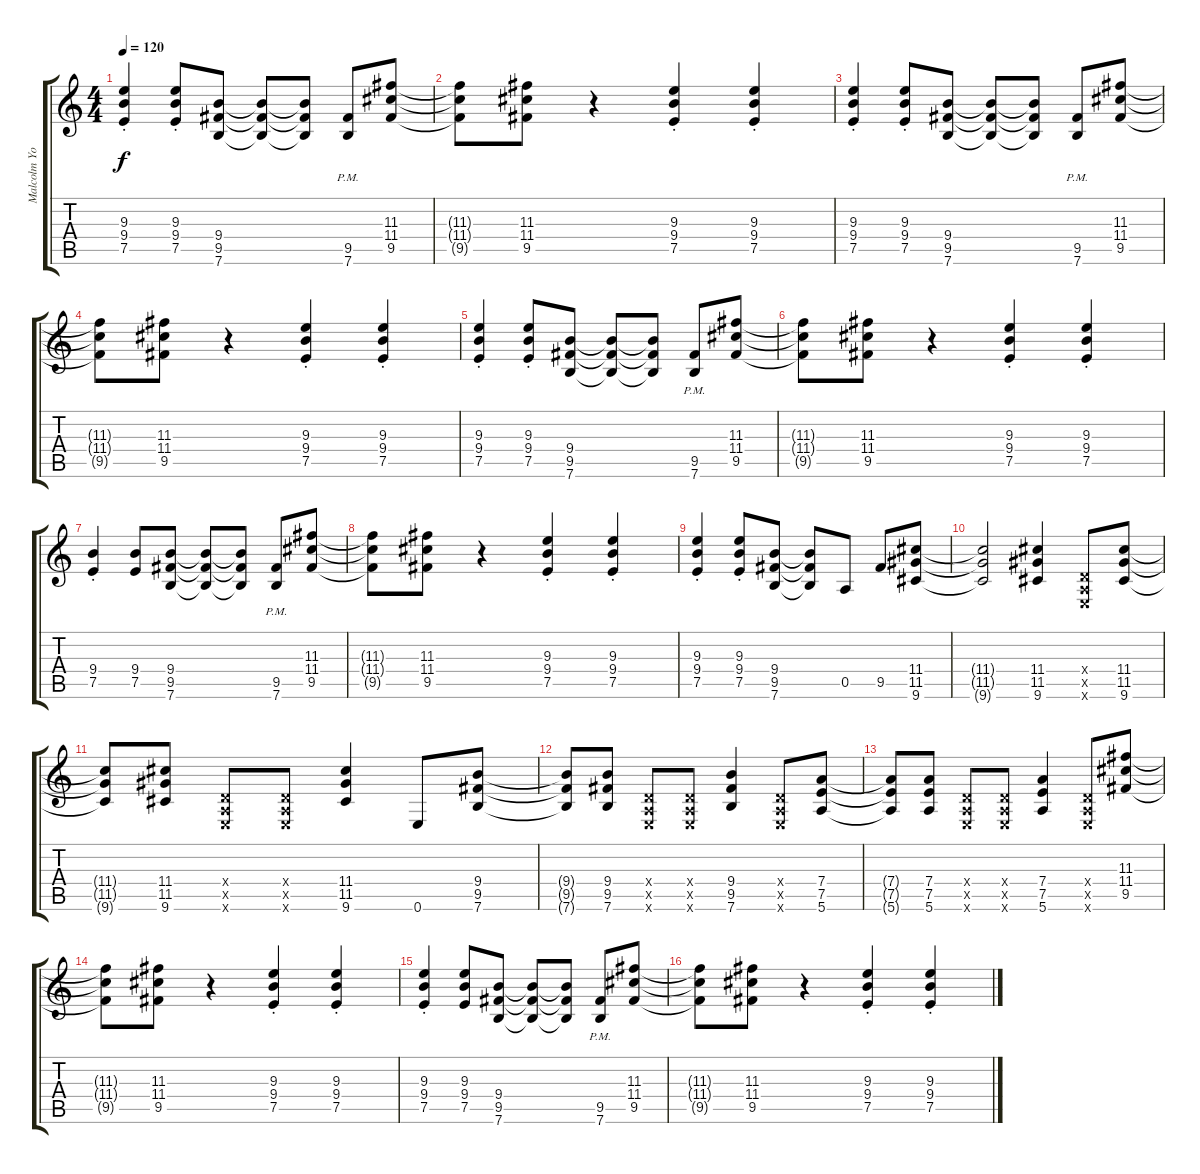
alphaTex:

\track ("Malcolm Young" "Malcolm Yo") {instrument overdrivenguitar}
\staff {score tabs}
\tuning (E4 B3 G3 D3 A2 E2) {hide}
\ts (4 4)
\tempo 120
\clef g2
\ks c
(9.3{st} 9.4{st} 7.5{st}).4{dy f} (9.3{st} 9.4 7.5).8 (9.4 9.5 7.6).8 (9.4{t} 9.5{t} 7.6{t}).8 (9.4{t} 9.5{t} 7.6{t}).8 (9.5{pm} 7.6{pm}).8 (11.3 11.4 9.5).8 |
(11.3{t} 11.4{t} 9.5{t}).8 (11.3 11.4 9.5).8 r.4 (9.3{st} 9.4{st} 7.5{st}).4 (9.3{st} 9.4{st} 7.5{st}).4 |
(9.3{st} 9.4{st} 7.5{st}).4 (9.3{st} 9.4 7.5).8 (9.4 9.5 7.6).8 (9.4{t} 9.5{t} 7.6{t}).8 (9.4{t} 9.5{t} 7.6{t}).8 (9.5{pm} 7.6{pm}).8 (11.3 11.4 9.5).8 |
(11.3{t} 11.4{t} 9.5{t}).8 (11.3 11.4 9.5).8 r.4 (9.3{st} 9.4{st} 7.5{st}).4 (9.3{st} 9.4{st} 7.5{st}).4 |
(9.3{st} 9.4{st} 7.5{st}).4 (9.3{st} 9.4 7.5).8 (9.4 9.5 7.6).8 (9.4{t} 9.5{t} 7.6{t}).8 (9.4{t} 9.5{t} 7.6{t}).8 (9.5 7.6{pm}).8 (11.3 11.4 9.5).8 |
(11.3{t} 11.4{t} 9.5{t}).8 (11.3 11.4 9.5).8 r.4 (9.3{st} 9.4{st} 7.5{st}).4 (9.3{st} 9.4{st} 7.5{st}).4 |
(9.4{st} 7.5{st}).4 (9.4 7.5).8 (9.4 9.5 7.6).8 (9.4{t} 9.5{t} 7.6{t}).8 (9.4{t} 9.5{t} 7.6{t}).8 (9.5{pm} 7.6{pm}).8 (11.3 11.4 9.5).8 |
(11.3{t} 11.4{t} 9.5{t}).8 (11.3 11.4 9.5).8 r.4 (9.3{st} 9.4{st} 7.5{st}).4 (9.3{st} 9.4{st} 7.5{st}).4 |
(9.3{st} 9.4{st} 7.5{st}).4 (9.3{st} 9.4 7.5).8 (9.4 9.5 7.6).8 (9.4{t} 9.5{t} 7.6{t}).8 0.5.8 9.5.8 (11.4 11.5 9.6).8 |
(11.4{t} 11.5{t} 9.6{t}).2 (11.4 11.5 9.6).4 (0.4{x} 0.5{x} 0.6{x}).8 (11.4 11.5 9.6).8 |
(11.4{t} 11.5{t} 9.6{t}).8 (11.4 11.5 9.6).8 (0.4{x} 0.5{x} 0.6{x}).8 (0.4{x} 0.5{x} 0.6{x}).8 (11.4 11.5 9.6).4 0.6.8 (9.4 9.5 7.6).8 |
(9.4{t} 9.5{t} 7.6{t}).8 (9.4 9.5 7.6).8 (0.4{x} 0.5{x} 0.6{x}).8 (0.4{x} 0.5{x} 0.6{x}).8 (9.4 9.5 7.6).4 (0.4{x} 0.5{x} 0.6{x}).8 (7.4 7.5 5.6).8 |
(7.4{t} 7.5{t} 5.6{t}).8 (7.4 7.5 5.6).8 (0.4{x} 0.5{x} 0.6{x}).8 (0.4{x} 0.5{x} 0.6{x}).8 (7.4 7.5 5.6).4 (0.4{x} 0.5{x} 0.6{x}).8 (11.3 11.4 9.5).8 |
(11.3{t} 11.4{t} 9.5{t}).8 (11.3 11.4 9.5).8 r.4 (9.3{st} 9.4{st} 7.5{st}).4 (9.3{st} 9.4{st} 7.5{st}).4 |
(9.3 9.4{st} 7.5{st}).4 (9.3 9.4 7.5).8 (9.4 9.5 7.6).8 (9.4{t} 9.5{t} 7.6{t}).8 (9.4{t} 9.5{t} 7.6{t}).8 (9.5 7.6{pm}).8 (11.3 11.4 9.5).8 |
(11.3{t} 11.4{t} 9.5{t}).8 (11.3 11.4 9.5).8 r.4 (9.3{st} 9.4{st} 7.5{st}).4 (9.3{st} 9.4{st} 7.5{st}).4
